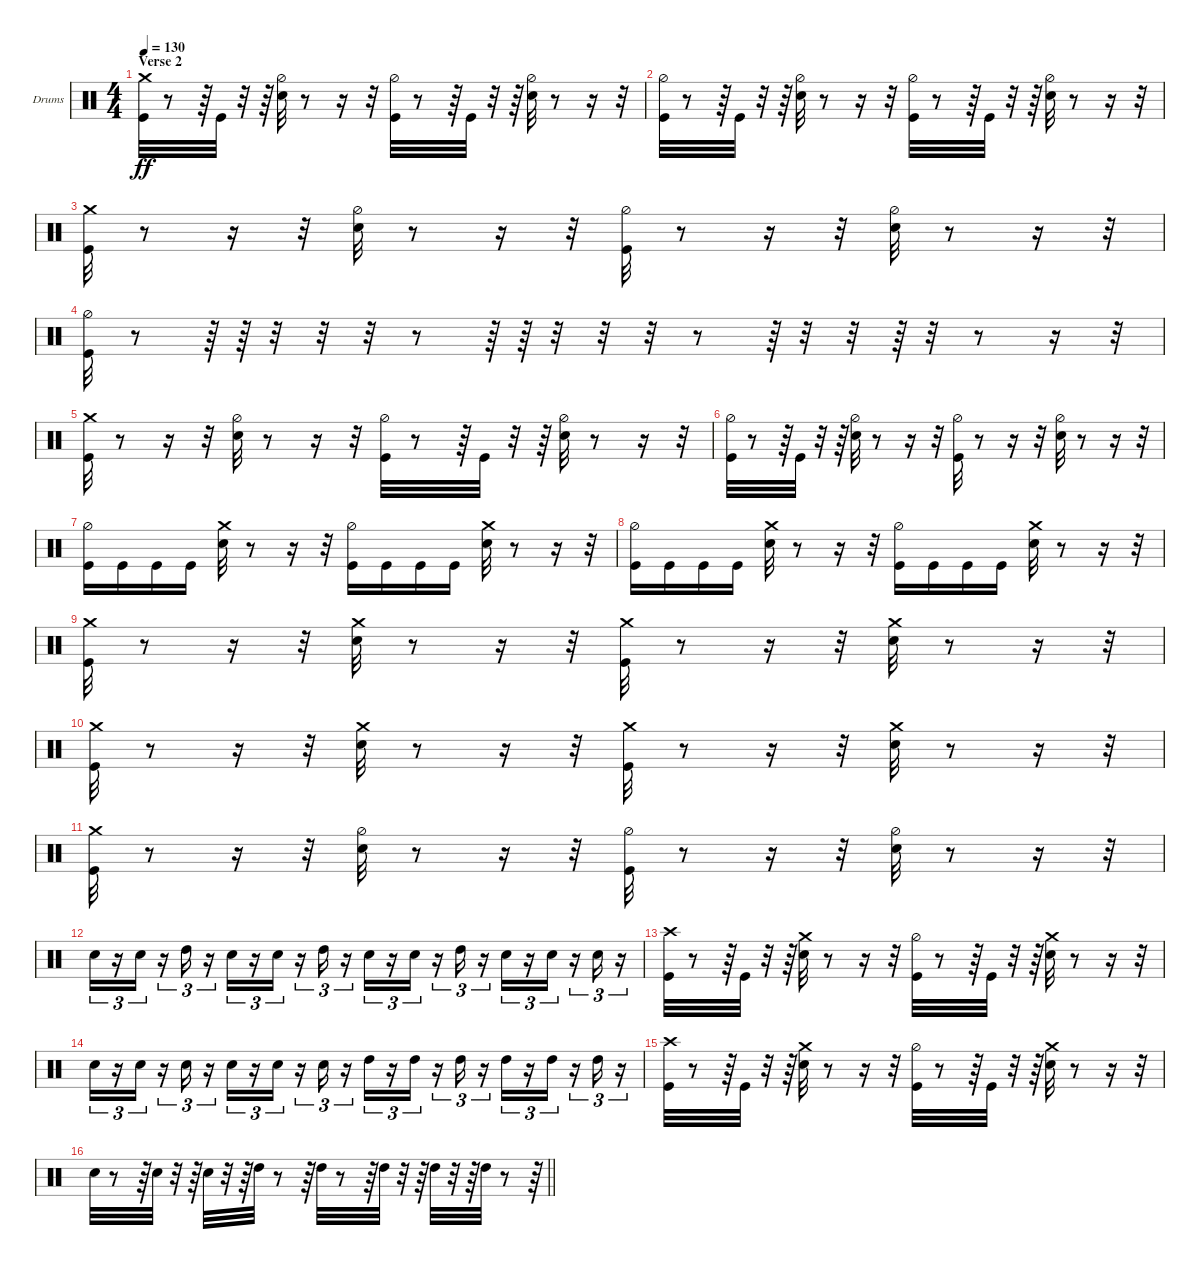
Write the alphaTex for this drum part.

\bracketExtendMode groupsimilarinstruments
\firstSystemTrackNameOrientation horizontal
\otherSystemsTrackNameOrientation horizontal
\track ("Drumkit" "Drums") {instrument percussion}
\staff {score}
\articulation defaults
\ts (4 4)
\section ("" "Verse 2")
\tempo 130
\clef neutral
\ks c
("Kick (hit)" "Crash medium (hit)").32{dy ff} r.8 r.64 "Kick (hit)".32 r.32 r.64 ("Hi-Hat (half)" "Snare (hit) 2").32 r.8 r.16 r.32 ("Kick (hit)" "Hi-Hat (half)").32 r.8 r.64 "Kick (hit)".32 r.32 r.64 ("Snare (hit) 2" "Hi-Hat (half)").32 r.8 r.16 r.32 |
("Kick (hit)" "Hi-Hat (half)").32 r.8 r.64 "Kick (hit)".32 r.32 r.64 ("Hi-Hat (half)" "Snare (hit) 2").32 r.8 r.16 r.32 ("Kick (hit)" "Hi-Hat (half)").32 r.8 r.64 "Kick (hit)".32 r.32 r.64 ("Snare (hit) 2" "Hi-Hat (half)").32 r.8 r.16 r.32 |
("Kick (hit)" "Crash medium (hit)").32 r.8 r.16 r.32 ("Hi-Hat (half)" "Snare (hit) 2").32 r.8 r.16 r.32 ("Kick (hit)" "Hi-Hat (half)").32 r.8 r.16 r.32 ("Snare (hit) 2" "Hi-Hat (half)").32 r.8 r.16 r.32 |
("Kick (hit)" "Hi-Hat (half)").32 r.8 r.64 r.64 r.32 r.32 r.32 r.8 r.64 r.64 r.32 r.32 r.32 r.8 r.64 r.32 r.32 r.64 r.32 r.8 r.16 r.32 |
("Kick (hit)" "Crash medium (hit)").32 r.8 r.16 r.32 ("Hi-Hat (half)" "Snare (hit) 2").32 r.8 r.16 r.32 ("Kick (hit)" "Hi-Hat (half)").32 r.8 r.64 "Kick (hit)".32 r.32 r.64 ("Snare (hit) 2" "Hi-Hat (half)").32 r.8 r.16 r.32 |
("Kick (hit)" "Hi-Hat (half)").32 r.8 r.64 "Kick (hit)".32 r.32 r.64 ("Hi-Hat (half)" "Snare (hit) 2").32 r.8 r.16 r.32 ("Kick (hit)" "Hi-Hat (half)").32 r.8 r.16 r.32 ("Snare (hit) 2" "Hi-Hat (half)").32 r.8 r.16 r.32 |
("Hi-Hat (half)" "Kick (hit)").16 "Kick (hit)".16 "Kick (hit)".16 "Kick (hit)".16 ("Crash medium (hit)" "Snare (hit) 2").32 r.8 r.16 r.32 ("Hi-Hat (half)" "Kick (hit)").16 "Kick (hit)".16 "Kick (hit)".16 "Kick (hit)".16 ("Crash medium (hit)" "Snare (hit) 2").32 r.8 r.16 r.32 |
("Hi-Hat (half)" "Kick (hit)").16 "Kick (hit)".16 "Kick (hit)".16 "Kick (hit)".16 ("Snare (hit) 2" "Crash medium (hit)").32 r.8 r.16 r.32 ("Hi-Hat (half)" "Kick (hit)").16 "Kick (hit)".16 "Kick (hit)".16 "Kick (hit)".16 ("Crash medium (hit)" "Snare (hit) 2").32 r.8 r.16 r.32 |
("Kick (hit)" "Crash medium (hit)").32 r.8 r.16 r.32 ("Crash medium (hit)" "Snare (hit) 2").32 r.8 r.16 r.32 ("Crash medium (hit)" "Kick (hit)").32 r.8 r.16 r.32 ("Crash medium (hit)" "Snare (hit) 2").32 r.8 r.16 r.32 |
("Crash medium (hit)" "Kick (hit)").32 r.8 r.16 r.32 ("Crash medium (hit)" "Snare (hit) 2").32 r.8 r.16 r.32 ("Crash medium (hit)" "Kick (hit)").32 r.8 r.16 r.32 ("Crash medium (hit)" "Snare (hit) 2").32 r.8 r.16 r.32 |
("Kick (hit)" "Crash medium (hit)").32 r.8 r.16 r.32 ("Hi-Hat (half)" "Snare (hit) 2").32 r.8 r.16 r.32 ("Kick (hit)" "Hi-Hat (half)").32 r.8 r.16 r.32 ("Snare (hit) 2" "Hi-Hat (half)").32 r.8 r.16 r.32 |
"Snare (hit) 2".16{tu (3 2)} r.16{tu (3 2)} "Snare (hit) 2".16{tu (3 2)} r.16{tu (3 2)} "High Tom (hit)".16{tu (3 2)} r.16{tu (3 2)} "Snare (hit) 2".16{tu (3 2)} r.16{tu (3 2)} "Snare (hit) 2".16{tu (3 2)} r.16{tu (3 2)} "High Tom (hit)".16{tu (3 2)} r.16{tu (3 2)} "Snare (hit) 2".16{tu (3 2)} r.16{tu (3 2)} "Snare (hit) 2".16{tu (3 2)} r.16{tu (3 2)} "High Tom (hit)".16{tu (3 2)} r.16{tu (3 2)} "Snare (hit) 2".16{tu (3 2)} r.16{tu (3 2)} "Snare (hit) 2".16{tu (3 2)} r.16{tu (3 2)} "Snare (hit) 2".16{tu (3 2)} r.16{tu (3 2)} |
("Kick (hit)" "Crash high (hit)").32 r.8 r.64 "Kick (hit)".32 r.32 r.64 ("Snare (hit) 2" "Crash medium (hit)").32 r.8 r.16 r.32 ("Kick (hit)" "Hi-Hat (half)").32 r.8 r.64 "Kick (hit)".32 r.32 r.64 ("Snare (hit) 2" "Crash medium (hit)").32 r.8 r.16 r.32 |
"Snare (hit) 2".16{tu (3 2)} r.16{tu (3 2)} "Snare (hit) 2".16{tu (3 2)} r.16{tu (3 2)} "Snare (hit) 2".16{tu (3 2)} r.16{tu (3 2)} "Snare (hit) 2".16{tu (3 2)} r.16{tu (3 2)} "Snare (hit) 2".16{tu (3 2)} r.16{tu (3 2)} "Snare (hit) 2".16{tu (3 2)} r.16{tu (3 2)} "High Tom (hit)".16{tu (3 2)} r.16{tu (3 2)} "High Tom (hit)".16{tu (3 2)} r.16{tu (3 2)} "High Tom (hit)".16{tu (3 2)} r.16{tu (3 2)} "High Tom (hit)".16{tu (3 2)} r.16{tu (3 2)} "High Tom (hit)".16{tu (3 2)} r.16{tu (3 2)} "High Tom (hit)".16{tu (3 2)} r.16{tu (3 2)} |
("Kick (hit)" "Crash high (hit)").32 r.8 r.64 "Kick (hit)".32 r.32 r.64 ("Snare (hit) 2" "Crash medium (hit)").32 r.8 r.16 r.32 ("Kick (hit)" "Hi-Hat (half)").32 r.8 r.64 "Kick (hit)".32 r.32 r.64 ("Snare (hit) 2" "Crash medium (hit)").32 r.8 r.16 r.32 |
\barLineRight lightlight "Snare (hit) 2".32
r.8 r.64 "Snare (hit) 2".32 r.32 r.64 "Snare (hit) 2".32 r.32 r.64 "High Tom (hit)".32 r.8 r.64 "High Tom (hit)".32 r.8 r.64 "High Tom (hit)".32 r.32 r.64 "High Tom (hit)".32 r.32 r.64 "High Tom (hit)".32 r.8 r.64
